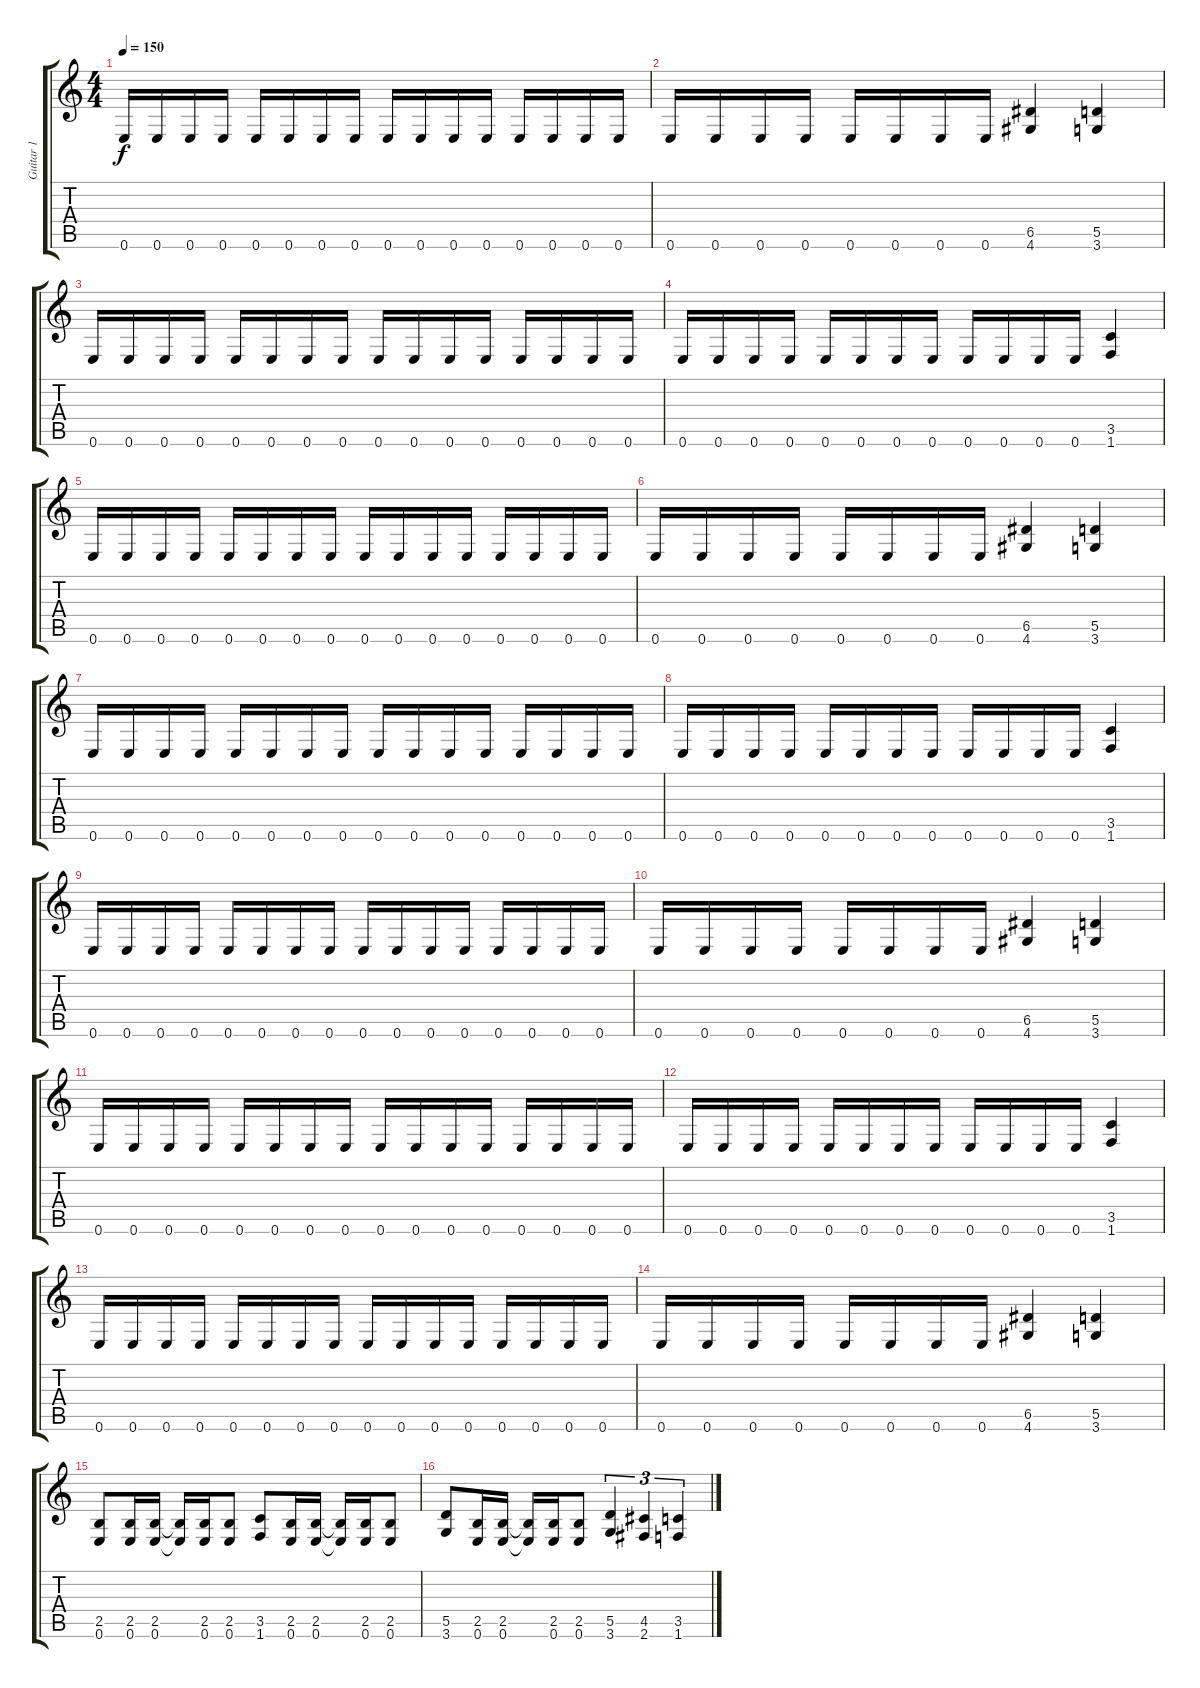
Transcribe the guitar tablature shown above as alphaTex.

\track ("Guitar 1" "Guitar 1") {instrument distortionguitar}
\staff {score tabs}
\tuning (E4 B3 G3 D3 A2 E2) {hide}
\ts (4 4)
\tempo 150
\clef g2
\ks c
0.6.16{dy f} 0.6.16 0.6.16 0.6.16 0.6.16 0.6.16 0.6.16 0.6.16 0.6.16 0.6.16 0.6.16 0.6.16 0.6.16 0.6.16 0.6.16 0.6.16 |
0.6.16 0.6.16 0.6.16 0.6.16 0.6.16 0.6.16 0.6.16 0.6.16 (6.5 4.6).4 (5.5 3.6).4 |
0.6.16 0.6.16 0.6.16 0.6.16 0.6.16 0.6.16 0.6.16 0.6.16 0.6.16 0.6.16 0.6.16 0.6.16 0.6.16 0.6.16 0.6.16 0.6.16 |
0.6.16 0.6.16 0.6.16 0.6.16 0.6.16 0.6.16 0.6.16 0.6.16 0.6.16 0.6.16 0.6.16 0.6.16 (3.5 1.6).4 |
0.6.16 0.6.16 0.6.16 0.6.16 0.6.16 0.6.16 0.6.16 0.6.16 0.6.16 0.6.16 0.6.16 0.6.16 0.6.16 0.6.16 0.6.16 0.6.16 |
0.6.16 0.6.16 0.6.16 0.6.16 0.6.16 0.6.16 0.6.16 0.6.16 (6.5 4.6).4 (5.5 3.6).4 |
0.6.16 0.6.16 0.6.16 0.6.16 0.6.16 0.6.16 0.6.16 0.6.16 0.6.16 0.6.16 0.6.16 0.6.16 0.6.16 0.6.16 0.6.16 0.6.16 |
0.6.16 0.6.16 0.6.16 0.6.16 0.6.16 0.6.16 0.6.16 0.6.16 0.6.16 0.6.16 0.6.16 0.6.16 (3.5 1.6).4 |
0.6.16 0.6.16 0.6.16 0.6.16 0.6.16 0.6.16 0.6.16 0.6.16 0.6.16 0.6.16 0.6.16 0.6.16 0.6.16 0.6.16 0.6.16 0.6.16 |
0.6.16 0.6.16 0.6.16 0.6.16 0.6.16 0.6.16 0.6.16 0.6.16 (6.5 4.6).4 (5.5 3.6).4 |
0.6.16 0.6.16 0.6.16 0.6.16 0.6.16 0.6.16 0.6.16 0.6.16 0.6.16 0.6.16 0.6.16 0.6.16 0.6.16 0.6.16 0.6.16 0.6.16 |
0.6.16 0.6.16 0.6.16 0.6.16 0.6.16 0.6.16 0.6.16 0.6.16 0.6.16 0.6.16 0.6.16 0.6.16 (3.5 1.6).4 |
0.6.16 0.6.16 0.6.16 0.6.16 0.6.16 0.6.16 0.6.16 0.6.16 0.6.16 0.6.16 0.6.16 0.6.16 0.6.16 0.6.16 0.6.16 0.6.16 |
0.6.16 0.6.16 0.6.16 0.6.16 0.6.16 0.6.16 0.6.16 0.6.16 (6.5 4.6).4 (5.5 3.6).4 |
(2.5 0.6).8 (2.5 0.6).16 (2.5 0.6).16 (2.5{t} 0.6{t}).16 (2.5 0.6).16 (2.5 0.6).8 (3.5 1.6).8 (2.5 0.6).16 (2.5 0.6).16 (2.5{t} 0.6{t}).16 (2.5 0.6).16 (2.5 0.6).8 |
(5.5 3.6).8 (2.5 0.6).16 (2.5 0.6).16 (2.5{t} 0.6{t}).16 (2.5 0.6).16 (2.5 0.6).8 (5.5 3.6).4{tu (3 2)} (4.5 2.6).4{tu (3 2)} (3.5 1.6).4{tu (3 2)}
